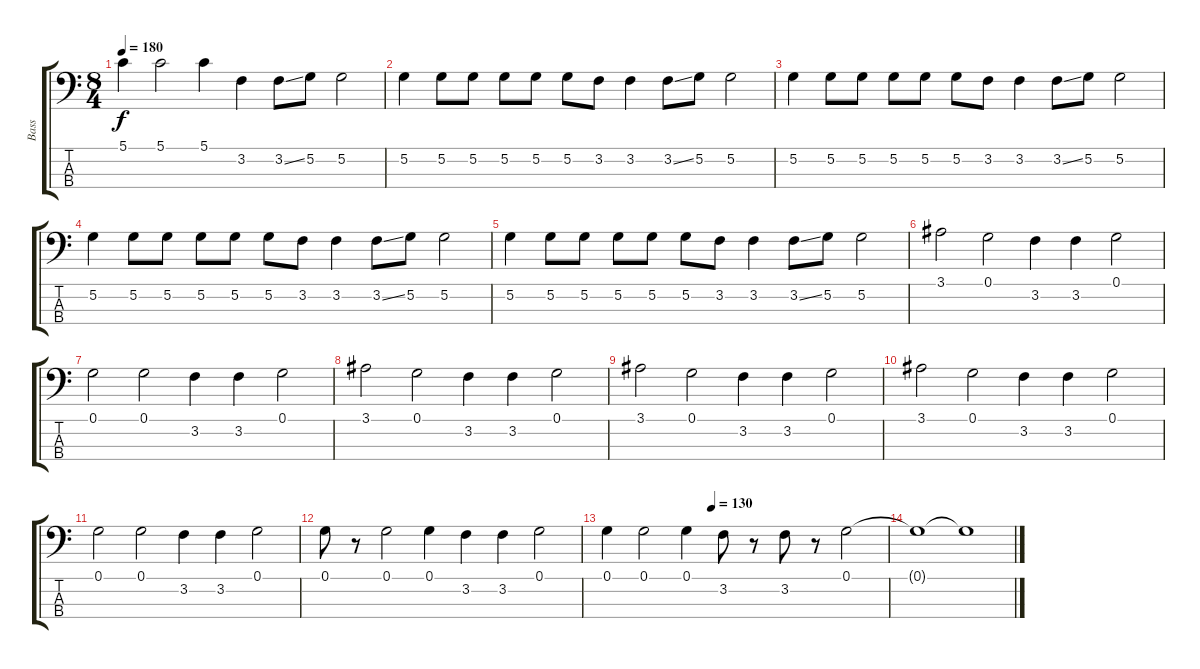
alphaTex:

\track ("Bass" "Bass") {instrument electricbassfinger}
\staff {score tabs}
\tuning (G2 D2 A1 E1) {hide}
\ts (8 4)
\tempo 180
\clef f4
\ks c
5.1.4{dy f} 5.1.2 5.1.4 3.2.4 3.2{ss}.8 5.2.8 5.2.2 |
5.2.4 5.2.8 5.2.8 5.2.8 5.2.8 5.2.8 3.2.8 3.2.4 3.2{ss}.8 5.2.8 5.2.2 |
5.2.4 5.2.8 5.2.8 5.2.8 5.2.8 5.2.8 3.2.8 3.2.4 3.2{ss}.8 5.2.8 5.2.2 |
5.2.4 5.2.8 5.2.8 5.2.8 5.2.8 5.2.8 3.2.8 3.2.4 3.2{ss}.8 5.2.8 5.2.2 |
5.2.4 5.2.8 5.2.8 5.2.8 5.2.8 5.2.8 3.2.8 3.2.4 3.2{ss}.8 5.2.8 5.2.2 |
3.1.2 0.1.2 3.2.4 3.2.4 0.1.2 |
0.1.2 0.1.2 3.2.4 3.2.4 0.1.2 |
3.1.2 0.1.2 3.2.4 3.2.4 0.1.2 |
3.1.2 0.1.2 3.2.4 3.2.4 0.1.2 |
3.1.2 0.1.2 3.2.4 3.2.4 0.1.2 |
0.1.2 0.1.2 3.2.4 3.2.4 0.1.2 |
0.1.8 r.8 0.1.2 0.1.4 3.2.4 3.2.4 0.1.2 |
\tempo (130 0.375)
0.1.4 0.1.2 0.1.4 3.2.8 r.8 3.2.8 r.8 0.1.2{volume 0} |
0.1{t}.1 0.1{t}.1
